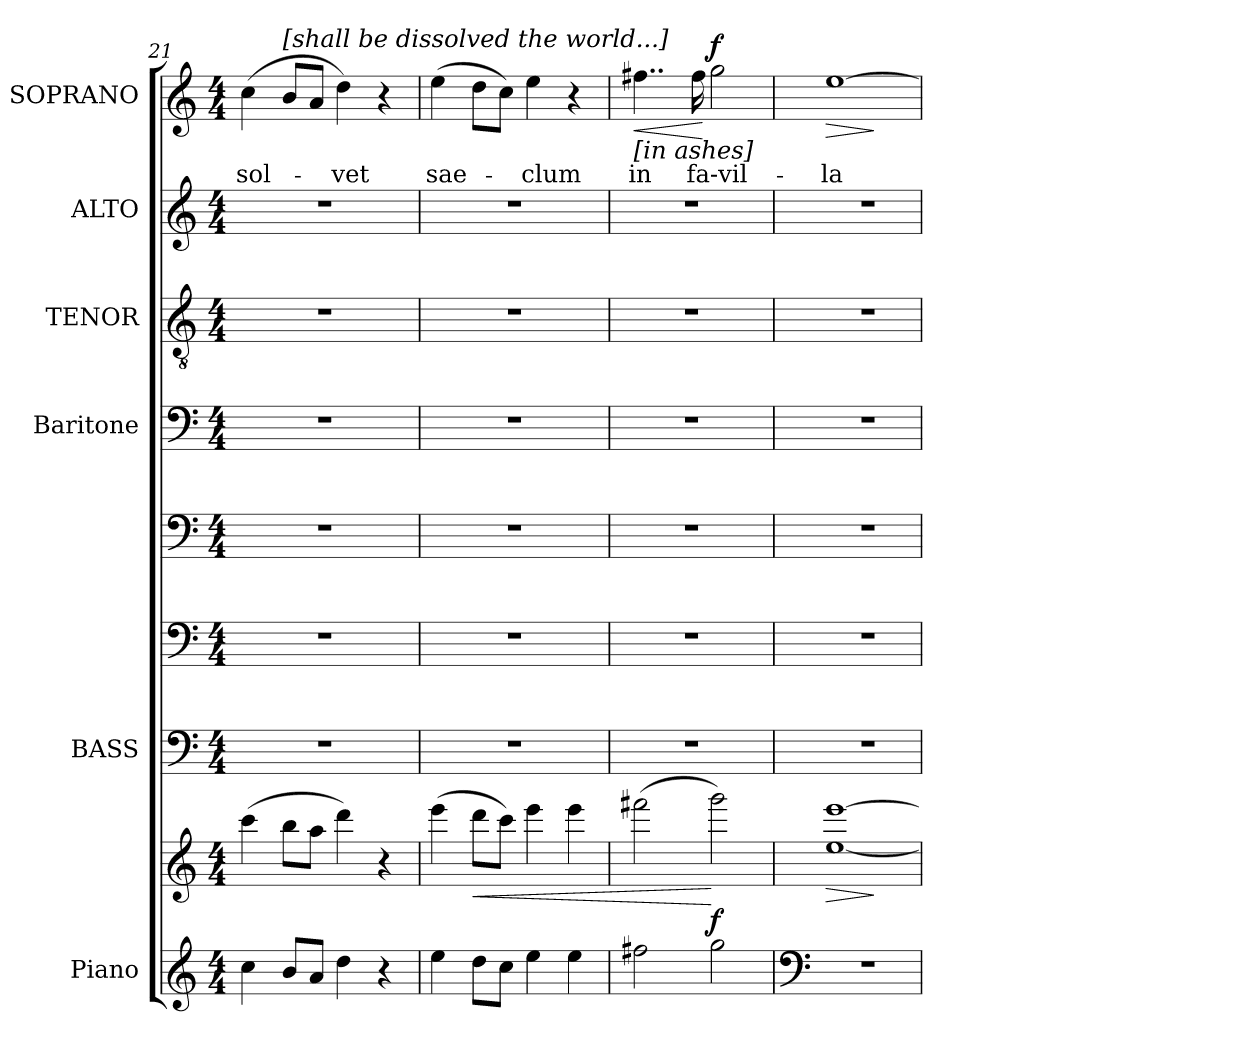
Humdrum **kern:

**kern	**kern	**dynam	**kern	**kern	**kern	**kern	**kern	**kern	**kern	**text	**dynam
*part6	*part6	*part6	*part5	*part5	*part5	*part4	*part3	*part2	*part1	*part1	*part1
*staff9	*staff8	*staff8/9	*staff7	*staff6	*staff5	*staff4	*staff3	*staff2	*staff1	*staff1	*staff1
*I"Piano	*	*	*I"BASS	*	*	*I"Baritone	*I"TENOR	*I"ALTO	*I"SOPRANO	*	*
*I'Pno.	*	*	*I'B.	*	*	*I'Bar.	*I'T.	*I'A.	*I'S.	*	*
*clefG2	*clefG2	*	*clefF4	*clefF4	*clefF4	*clefF4	*clefGv2	*clefG2	*clefG2	*	*
*	*	*	*	*	*	*	*ITrd7c12	*	*	*	*
*k[]	*k[]	*	*k[]	*k[]	*k[]	*k[]	*k[]	*k[]	*k[]	*	*
*C:	*C:	*	*C:	*C:	*C:	*C:	*C:	*C:	*C:	*	*
*M4/4	*M4/4	*	*M4/4	*M4/4	*M4/4	*M4/4	*M4/4	*M4/4	*M4/4	*	*
=21	=21	=21	=21	=21	=21	=21	=21	=21	=21	=21	=21
!	!	!	!	!	!	!	!	!	!	!LO:LY:b:color=#000000	!
4cci\	(4ccci\	.	1r	1r	1r	1r	1r	1r	(4cci\	sol-	.
!	!	!	!	!	!	!	!	!	!LO:TX:a:i:t=[shall be dissolved the world...]	!	!
8bi/L	8bbi\L	.	.	.	.	.	.	.	8bi/L	.	.
8ai/J	8aai\J	.	.	.	.	.	.	.	8ai/J	.	.
!	!	!	!	!	!	!	!	!	!	!LO:LY:b:color=#000000	!
4ddi\	4dddi\)	.	.	.	.	.	.	.	4ddi\)	vet	.
4r	4r	.	.	.	.	.	.	.	4r	.	.
=22	=22	=22	=22	=22	=22	=22	=22	=22	=22	=22	=22
!	!	!	!	!	!	!	!	!	!	!LO:LY:b:color=#000000	!
4eei\	(4eeei\	.	1r	1r	1r	1r	1r	1r	(4eei\	sae-	.
!	!	!LO:HP:b	!	!	!	!	!	!	!	!	!
8ddi\L	8dddi\L	<	.	.	.	.	.	.	8ddi\L	.	.
8cci\J	8ccci\J)	.	.	.	.	.	.	.	8cci\J)	.	.
!	!	!	!	!	!	!	!	!	!	!LO:LY:b:color=#000000	!
4eei\	4eeei\	.	.	.	.	.	.	.	4eei\	clum	.
4eei\	4eeei\	.	.	.	.	.	.	.	4r	.	.
!!LO:PB:g=z
=23	=23	=23	=23	=23	=23	=23	=23	=23	=23	=23	=23
!	!	!	!	!	!	!	!	!	!LO:TX:b:i:t=[in ashes]	!	!
!	!	!	!	!	!	!	!	!	!	!LO:LY:b:color=#000000	!LO:HP:b
2ff#Xi\	(2fff#Xi\	.	1r	1r	1r	1r	1r	1r	4..ff#Xi\	in	<
!	!	!	!	!	!	!	!	!	!	!LO:LY:b:color=#000000	!
.	.	.	.	.	.	.	.	.	16ff#i\	fa-vil-	.
2ggi\	2gggi\)	[ f	.	.	.	.	.	.	2ggi\	.	[ f
=24	=24	=24	=24	=24	=24	=24	=24	=24	=24	=24	=24
*clefF4	*	*	*	*	*	*	*	*	*	*	*
!	!	!LO:HP:b	!	!	!	!	!	!	!	!	!
!	!	!	!	!	!	!	!	!	!	!LO:LY:b:color=#000000	!LO:HP:b
1r	[1eei [1eeei	>	1r	1r	1r	1r	1r	1r	[1eei	la	>
.	.	]	.	.	.	.	.	.	.	.	]
=	=	=	=	=	=	=	=	=	=	=	=
*-	*-	*-	*-	*-	*-	*-	*-	*-	*-	*-	*-
